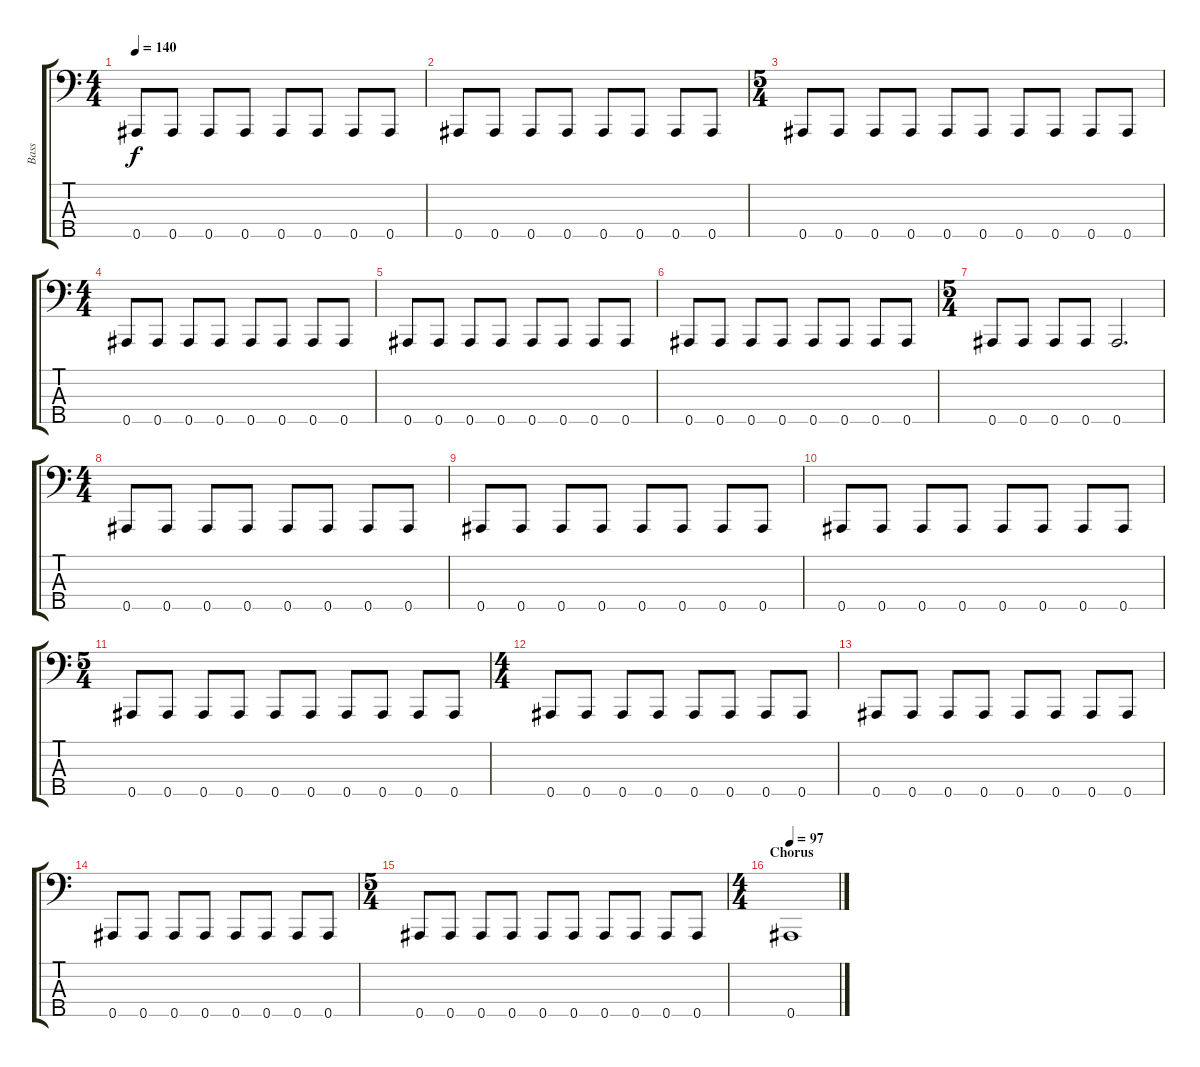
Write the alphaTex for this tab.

\track ("Bass" "Bass") {instrument electricbasspick}
\staff {score tabs}
\tuning (Gb2 Db2 Ab1 Eb1 Bb0) {hide}
\ts (4 4)
\tempo 140
\clef f4
\ks c
0.5.8{dy f} 0.5.8 0.5.8 0.5.8 0.5.8 0.5.8 0.5.8 0.5.8 |
0.5.8 0.5.8 0.5.8 0.5.8 0.5.8 0.5.8 0.5.8 0.5.8 |
\ts (5 4)
0.5.8 0.5.8 0.5.8 0.5.8 0.5.8 0.5.8 0.5.8 0.5.8 0.5.8 0.5.8 |
\ts (4 4)
0.5.8 0.5.8 0.5.8 0.5.8 0.5.8 0.5.8 0.5.8 0.5.8 |
0.5.8 0.5.8 0.5.8 0.5.8 0.5.8 0.5.8 0.5.8 0.5.8 |
0.5.8 0.5.8 0.5.8 0.5.8 0.5.8 0.5.8 0.5.8 0.5.8 |
\ts (5 4)
0.5.8 0.5.8 0.5.8 0.5.8 0.5.2{d} |
\ts (4 4)
0.5.8 0.5.8 0.5.8 0.5.8 0.5.8 0.5.8 0.5.8 0.5.8 |
0.5.8 0.5.8 0.5.8 0.5.8 0.5.8 0.5.8 0.5.8 0.5.8 |
0.5.8 0.5.8 0.5.8 0.5.8 0.5.8 0.5.8 0.5.8 0.5.8 |
\ts (5 4)
0.5.8 0.5.8 0.5.8 0.5.8 0.5.8 0.5.8 0.5.8 0.5.8 0.5.8 0.5.8 |
\ts (4 4)
0.5.8 0.5.8 0.5.8 0.5.8 0.5.8 0.5.8 0.5.8 0.5.8 |
0.5.8 0.5.8 0.5.8 0.5.8 0.5.8 0.5.8 0.5.8 0.5.8 |
0.5.8 0.5.8 0.5.8 0.5.8 0.5.8 0.5.8 0.5.8 0.5.8 |
\ts (5 4)
0.5.8 0.5.8 0.5.8 0.5.8 0.5.8 0.5.8 0.5.8 0.5.8 0.5.8 0.5.8 |
\ts (4 4)
\section ("" "Chorus")
\tempo 97
0.5.1
